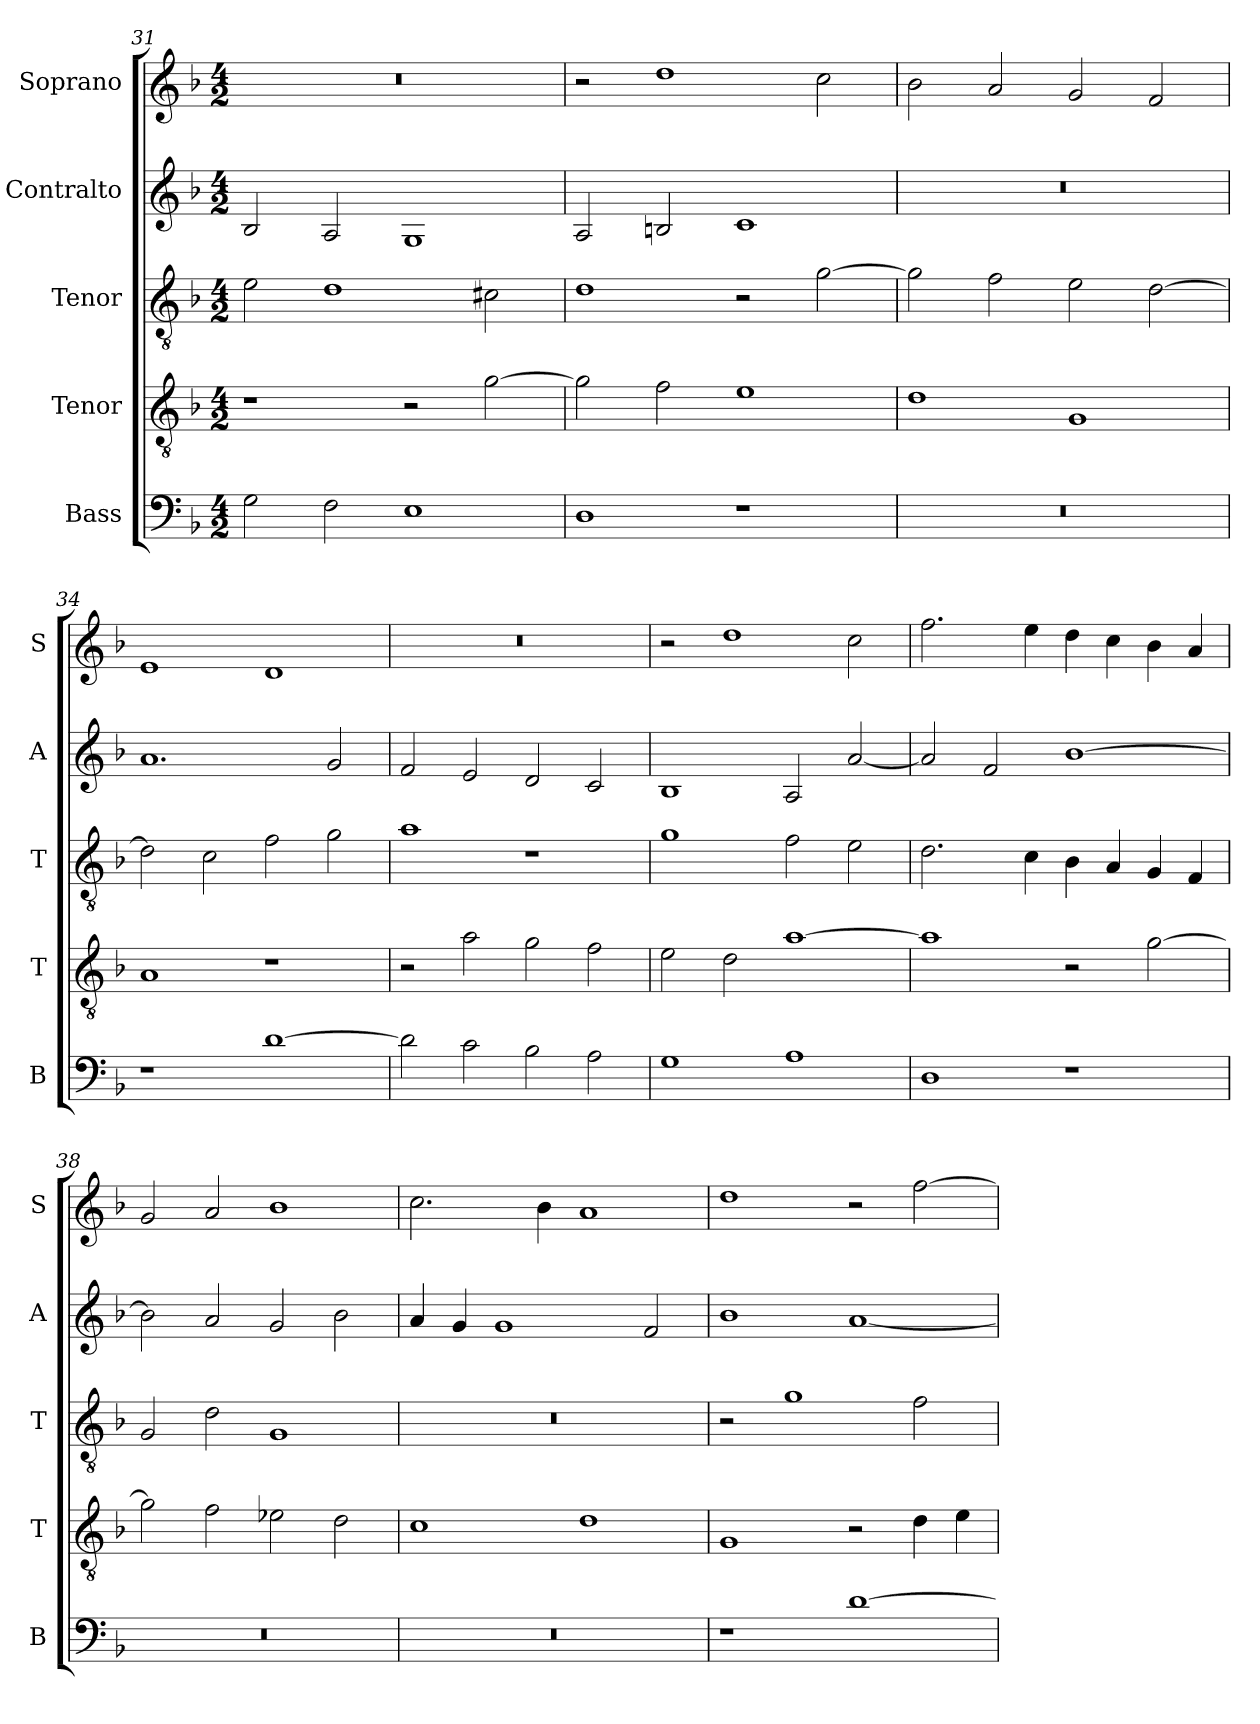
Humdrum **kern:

**kern	**kern	**kern	**kern	**kern
*part5	*part4	*part3	*part2	*part1
*staff5	*staff4	*staff3	*staff2	*staff1
*I"Bass	*I"Tenor	*I"Tenor	*I"Contralto	*I"Soprano
*I'B	*I'T	*I'T	*I'A	*I'S
*clefF4	*clefGv2	*clefGv2	*clefG2	*clefG2
*k[b-]	*k[b-]	*k[b-]	*k[b-]	*k[b-]
*D:aeo	*D:aeo	*D:aeo	*D:aeo	*D:aeo
*M4/2	*M4/2	*M4/2	*M4/2	*M4/2
=31	=31	=31	=31	=31
2G	1r	2e	2B-	0r
2F	.	1d	2A	.
1E	2r	.	1G	.
.	[2g	2c#X	.	.
=32	=32	=32	=32	=32
1D	2g]	1d	2A	2r
.	2f	.	2Bn	1dd
1r	1e	2r	1c	.
.	.	[2g	.	2cc
=33	=33	=33	=33	=33
0r	1d	2g]	0r	2b-
.	.	2f	.	2a
.	1G	2e	.	2g
.	.	[2d	.	2f
=34	=34	=34	=34	=34
1r	1A	2d]	1.a	1e
.	.	2c	.	.
[1d	1r	2f	.	1d
.	.	2g	2g	.
=35	=35	=35	=35	=35
2d]	2r	1a	2f	0r
2c	2a	.	2e	.
2B-	2g	1r	2d	.
2A	2f	.	2c	.
=36	=36	=36	=36	=36
1G	2e	1g	1B-	2r
.	2d	.	.	1dd
1A	[1a	2f	2A	.
.	.	2e	[2a	2cc
=37	=37	=37	=37	=37
1D	1a]	2.d	2a]	2.ff
.	.	.	2f	.
.	.	4c	.	4ee
1r	2r	4B-	[1b-	4dd
.	.	4A	.	4cc
.	[2g	4G	.	4b-
.	.	4F	.	4a
=38	=38	=38	=38	=38
0r	2g]	2G	2b-]	2g
.	2f	2d	2a	2a
.	2e-X	1G	2g	1b-
.	2d	.	2b-	.
=39	=39	=39	=39	=39
0r	1c	0r	4a	2.cc
.	.	.	4g	.
.	.	.	1g	.
.	.	.	.	4b-
.	1d	.	.	1a
.	.	.	2f	.
=40	=40	=40	=40	=40
1r	1G	2r	1b-	1dd
.	.	1g	.	.
[1d	2r	.	[1a	2r
.	4d	2f	.	[2ff
.	4e	.	.	.
=	=	=	=	=
*-	*-	*-	*-	*-
